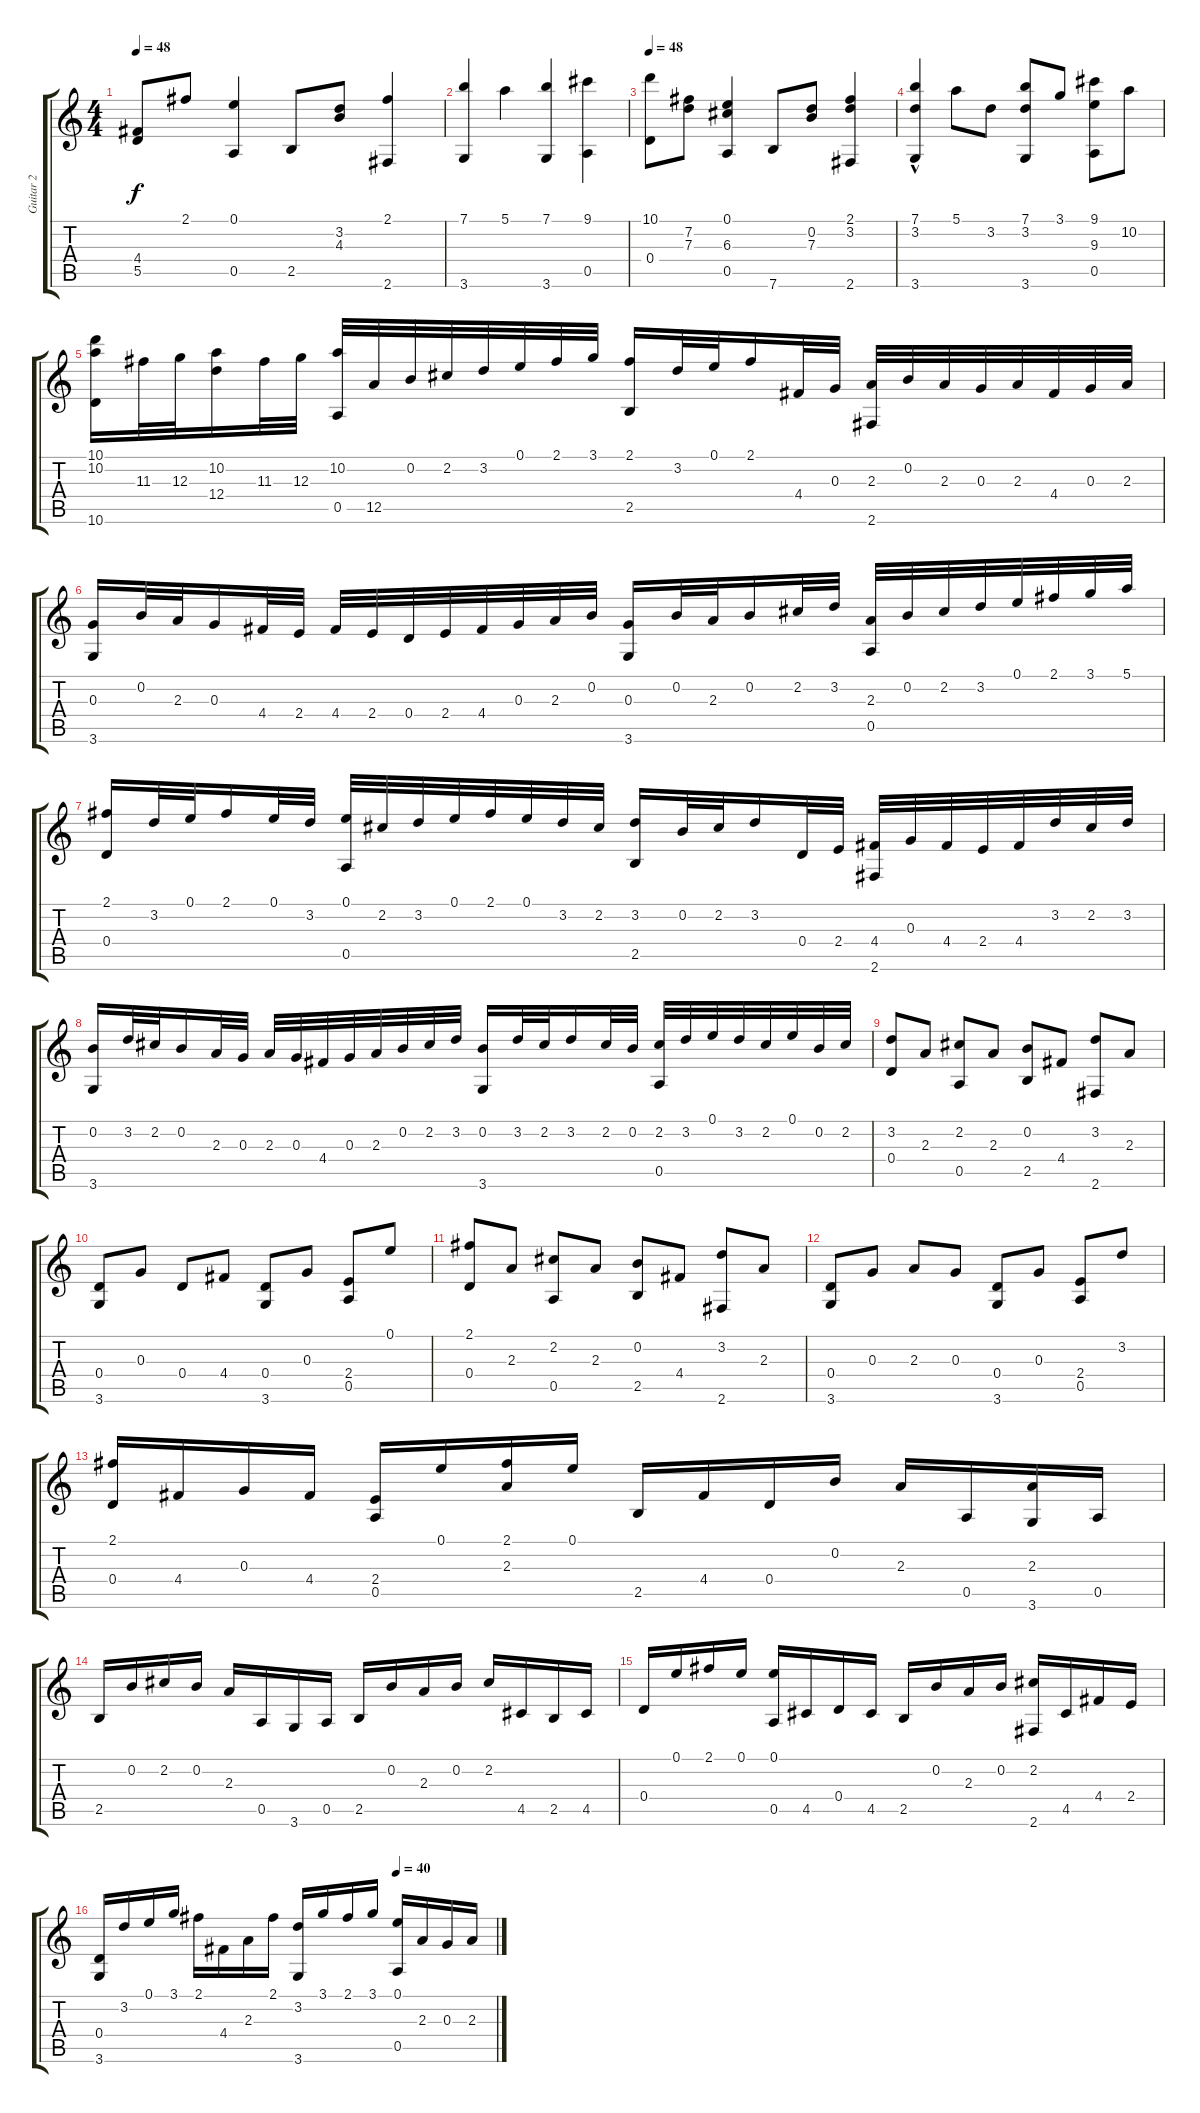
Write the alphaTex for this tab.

\track ("Guitar 2" "Guitar 2") {instrument acousticguitarnylon}
\staff {score tabs}
\tuning (E4 B3 G3 D3 A2 E2) {hide}
\ts (4 4)
\tempo 48
\clef g2
\ks c
(4.4 5.5).8{dy f} 2.1.8 (0.1 0.5).4 2.5.8 (3.2 4.3).8 (2.1 2.6).4 |
(7.1 3.6).4 5.1.4 (7.1 3.6).4 (9.1 0.5).4 |
\tempo 48
(10.1 0.4).8 (7.2 7.3).8 (0.1 6.3 0.5).4 7.6.8 (0.2 7.3).8 (2.1 3.2 2.6).4 |
(7.1 3.2{hac} 3.6).4 5.1.8 3.2.8 (7.1 3.2 3.6).8 3.1.8 (9.1 9.3 0.5).8 10.2.8 |
(10.1 10.2 10.6).16 11.3.32 12.3.32 (10.2 12.4).16 11.3.32 12.3.32 (10.2 0.5).32 12.5.32 0.2.32 2.2.32 3.2.32 0.1.32 2.1.32 3.1.32 (2.1 2.5).16 3.2.32 0.1.32 2.1.16 4.4.32 0.3.32 (2.3 2.6).32 0.2.32 2.3.32 0.3.32 2.3.32 4.4.32 0.3.32 2.3.32 |
(0.3 3.6).16 0.2.32 2.3.32 0.3.16 4.4.32 2.4.32 4.4.32 2.4.32 0.4.32 2.4.32 4.4.32 0.3.32 2.3.32 0.2.32 (0.3 3.6).16 0.2.32 2.3.32 0.2.16 2.2.32 3.2.32 (2.3 0.5).32 0.2.32 2.2.32 3.2.32 0.1.32 2.1.32 3.1.32 5.1.32 |
(2.1 0.4).16 3.2.32 0.1.32 2.1.16 0.1.32 3.2.32 (0.1 0.5).32 2.2.32 3.2.32 0.1.32 2.1.32 0.1.32 3.2.32 2.2.32 (3.2 2.5).16 0.2.32 2.2.32 3.2.16 0.4.32 2.4.32 (4.4 2.6).32 0.3.32 4.4.32 2.4.32 4.4.32 3.2.32 2.2.32 3.2.32 |
(0.2 3.6).16 3.2.32 2.2.32 0.2.16 2.3.32 0.3.32 2.3.32 0.3.32 4.4.32 0.3.32 2.3.32 0.2.32 2.2.32 3.2.32 (0.2 3.6).16 3.2.32 2.2.32 3.2.16 2.2.32 0.2.32 (2.2 0.5).32 3.2.32 0.1.32 3.2.32 2.2.32 0.1.32 0.2.32 2.2.32 |
(3.2 0.4).8 2.3.8 (2.2 0.5).8 2.3.8 (0.2 2.5).8 4.4.8 (3.2 2.6).8 2.3.8 |
(0.4 3.6).8 0.3.8 0.4.8 4.4.8 (0.4 3.6).8 0.3.8 (2.4 0.5).8 0.1.8 |
(2.1 0.4).8 2.3.8 (2.2 0.5).8 2.3.8 (0.2 2.5).8 4.4.8 (3.2 2.6).8 2.3.8 |
(0.4 3.6).8 0.3.8 2.3.8 0.3.8 (0.4 3.6).8 0.3.8 (2.4 0.5).8 3.2.8 |
(2.1 0.4).16 4.4.16 0.3.16 4.4.16 (2.4 0.5).16 0.1.16 (2.1 2.3).16 0.1.16 2.5.16 4.4.16 0.4.16 0.2.16 2.3.16 0.5.16 (2.3 3.6).16 0.5.16 |
2.5.16 0.2.16 2.2.16 0.2.16 2.3.16 0.5.16 3.6.16 0.5.16 2.5.16 0.2.16 2.3.16 0.2.16 2.2.16 4.5.16 2.5.16 4.5.16 |
0.4.16 0.1.16 2.1.16 0.1.16 (0.1 0.5).16 4.5.16 0.4.16 4.5.16 2.5.16 0.2.16 2.3.16 0.2.16 (2.2 2.6).16 4.5.16 4.4.16 2.4.16 |
\tempo (40 0.75)
(0.4 3.6).16 3.2.16 0.1.16 3.1.16 2.1.16 4.4.16 2.3.16 2.1.16 (3.2 3.6).16 3.1.16 2.1.16 3.1.16 (0.1 0.5).16 2.3.16 0.3.16 2.3.16
